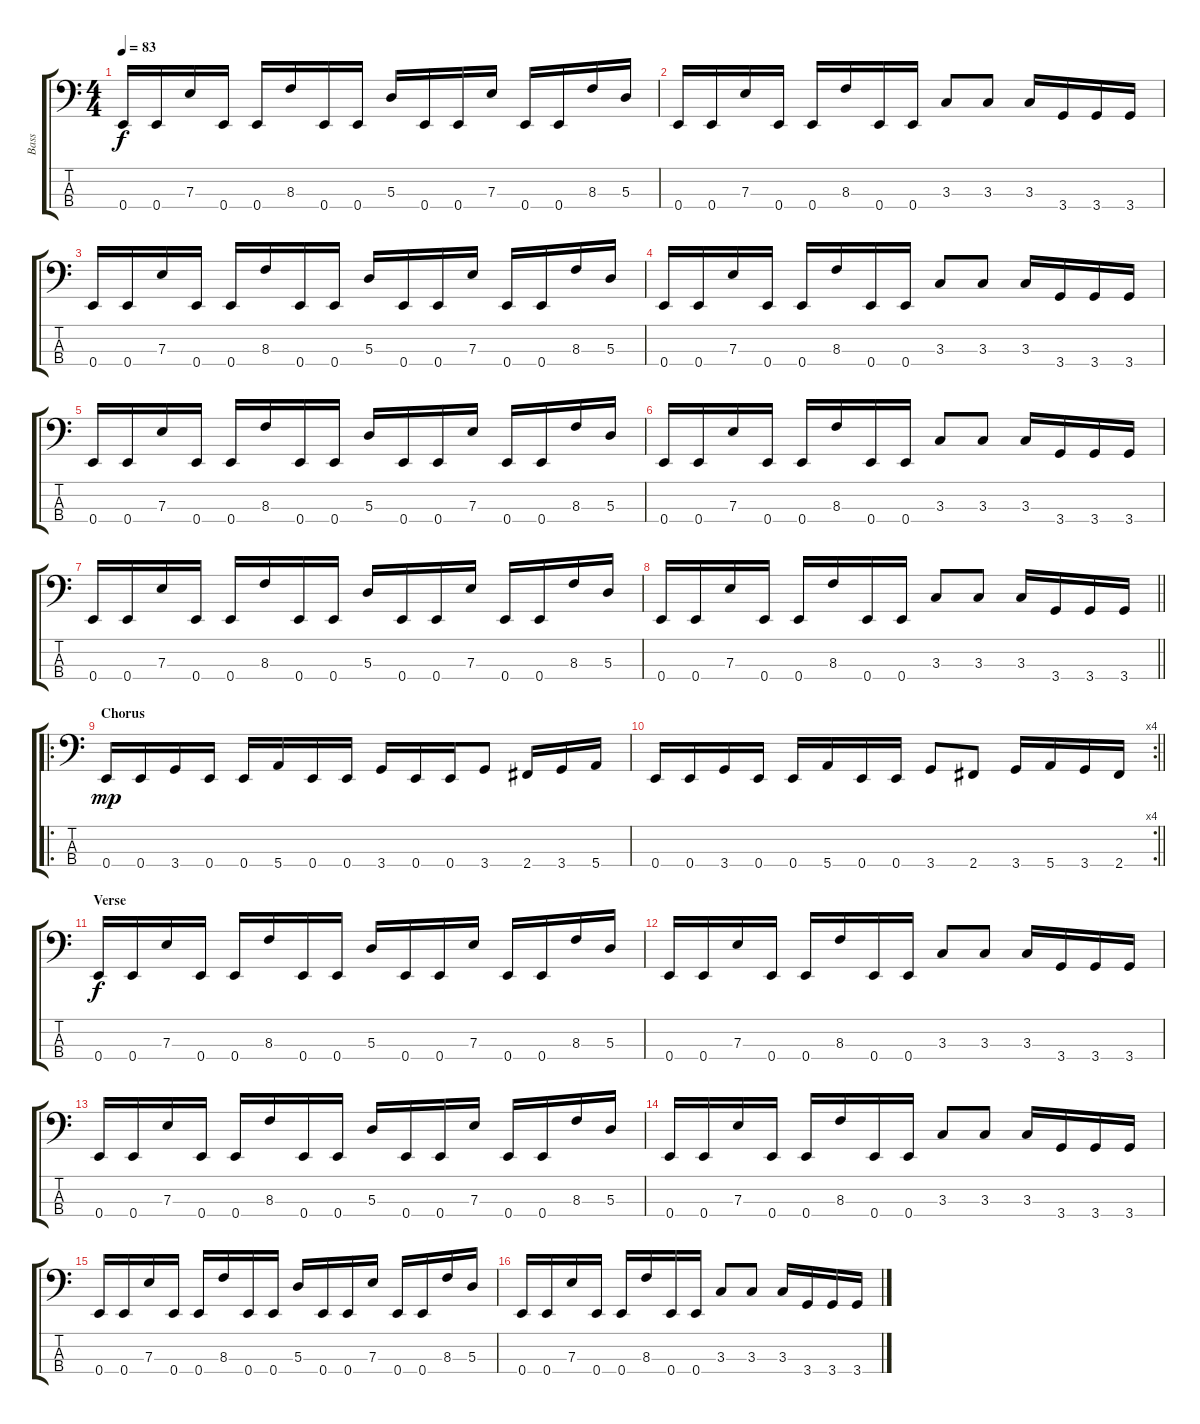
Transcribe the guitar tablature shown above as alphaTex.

\track ("Bass" "Bass") {instrument electricbasspick}
\staff {score tabs}
\tuning (G2 D2 A1 E1) {hide}
\ts (4 4)
\tempo 83
\clef f4
\ks aminor
0.4.16{dy f} 0.4.16 7.3.16 0.4.16 0.4.16 8.3.16 0.4.16 0.4.16 5.3.16 0.4.16 0.4.16 7.3.16 0.4.16 0.4.16 8.3.16 5.3.16 |
0.4.16 0.4.16 7.3.16 0.4.16 0.4.16 8.3.16 0.4.16 0.4.16 3.3.8 3.3.8 3.3.16 3.4.16 3.4.16 3.4.16 |
0.4.16 0.4.16 7.3.16 0.4.16 0.4.16 8.3.16 0.4.16 0.4.16 5.3.16 0.4.16 0.4.16 7.3.16 0.4.16 0.4.16 8.3.16 5.3.16 |
0.4.16 0.4.16 7.3.16 0.4.16 0.4.16 8.3.16 0.4.16 0.4.16 3.3.8 3.3.8 3.3.16 3.4.16 3.4.16 3.4.16 |
0.4.16 0.4.16 7.3.16 0.4.16 0.4.16 8.3.16 0.4.16 0.4.16 5.3.16 0.4.16 0.4.16 7.3.16 0.4.16 0.4.16 8.3.16 5.3.16 |
0.4.16 0.4.16 7.3.16 0.4.16 0.4.16 8.3.16 0.4.16 0.4.16 3.3.8 3.3.8 3.3.16 3.4.16 3.4.16 3.4.16 |
0.4.16 0.4.16 7.3.16 0.4.16 0.4.16 8.3.16 0.4.16 0.4.16 5.3.16 0.4.16 0.4.16 7.3.16 0.4.16 0.4.16 8.3.16 5.3.16 |
\barLineRight lightlight
0.4.16 0.4.16 7.3.16 0.4.16 0.4.16 8.3.16 0.4.16 0.4.16 3.3.8 3.3.8 3.3.16 3.4.16 3.4.16 3.4.16 |
\ro
\section ("" "Chorus")
0.4.16{dy mp volume 12} 0.4.16 3.4.16 0.4.16 0.4.16 5.4.16 0.4.16 0.4.16 3.4.16 0.4.16 0.4.16 3.4.8 2.4.16 3.4.16 5.4.16 |
\rc 4
\barLineRight lightlight
0.4.16 0.4.16 3.4.16 0.4.16 0.4.16 5.4.16 0.4.16 0.4.16 3.4.8 2.4.8 3.4.16 5.4.16 3.4.16 2.4.16 |
\section ("" "Verse")
0.4.16{dy f volume 10} 0.4.16 7.3.16 0.4.16 0.4.16 8.3.16 0.4.16 0.4.16 5.3.16 0.4.16 0.4.16 7.3.16 0.4.16 0.4.16 8.3.16 5.3.16 |
0.4.16 0.4.16 7.3.16 0.4.16 0.4.16 8.3.16 0.4.16 0.4.16 3.3.8 3.3.8 3.3.16 3.4.16 3.4.16 3.4.16 |
0.4.16 0.4.16 7.3.16 0.4.16 0.4.16 8.3.16 0.4.16 0.4.16 5.3.16 0.4.16 0.4.16 7.3.16 0.4.16 0.4.16 8.3.16 5.3.16 |
0.4.16 0.4.16 7.3.16 0.4.16 0.4.16 8.3.16 0.4.16 0.4.16 3.3.8 3.3.8 3.3.16 3.4.16 3.4.16 3.4.16 |
0.4.16 0.4.16 7.3.16 0.4.16 0.4.16 8.3.16 0.4.16 0.4.16 5.3.16 0.4.16 0.4.16 7.3.16 0.4.16 0.4.16 8.3.16 5.3.16 |
0.4.16 0.4.16 7.3.16 0.4.16 0.4.16 8.3.16 0.4.16 0.4.16 3.3.8 3.3.8 3.3.16 3.4.16 3.4.16 3.4.16
